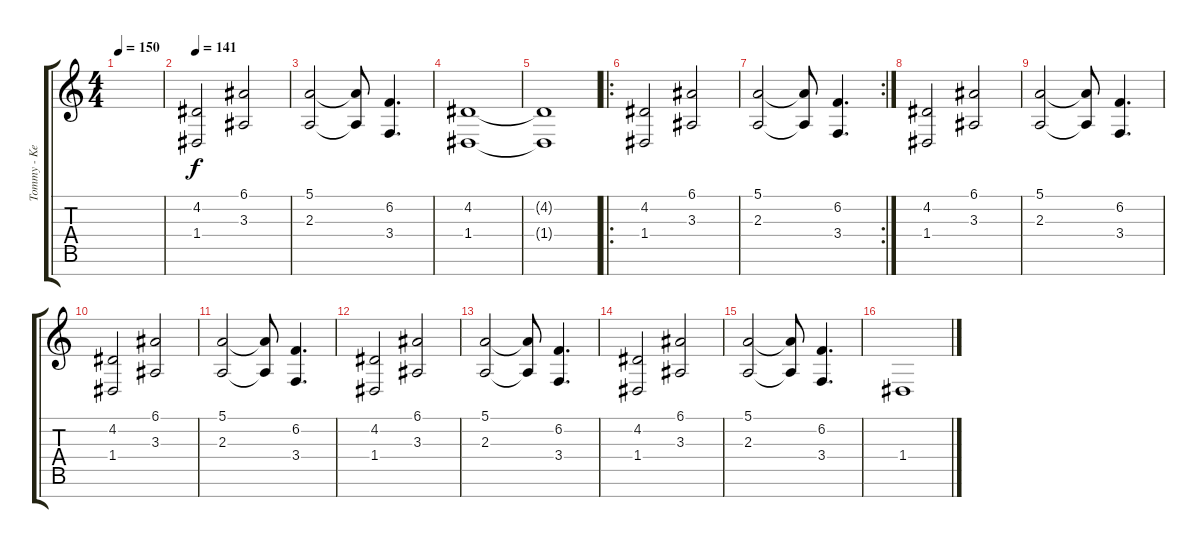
\track ("Tommy - Keyboards" "Tommy - Ke") {instrument stringensemble1}
\staff {score tabs}
\tuning (E4 B3 G3 D3 A2 E2 B1) {hide}
\ts (4 4)
\tempo 150
\clef g2
\ks c
|
\tempo 141
(4.2 1.4).2{dy f} (6.1 3.3).2 |
(5.1 2.3).2 (5.1{t} 2.3{t}).8 (6.2 3.4).4{d} |
(4.2 1.4).1 |
(4.2{t} 1.4{t}).1 |
\ro
(4.2 1.4).2 (6.1 3.3).2 |
\rc 2
(5.1 2.3).2 (5.1{t} 2.3{t}).8 (6.2 3.4).4{d} |
(4.2 1.4).2 (6.1 3.3).2 |
(5.1 2.3).2 (5.1{t} 2.3{t}).8 (6.2 3.4).4{d} |
(4.2 1.4).2 (6.1 3.3).2 |
(5.1 2.3).2 (5.1{t} 2.3{t}).8 (6.2 3.4).4{d} |
(4.2 1.4).2 (6.1 3.3).2 |
(5.1 2.3).2 (5.1{t} 2.3{t}).8 (6.2 3.4).4{d} |
(4.2 1.4).2 (6.1 3.3).2 |
(5.1 2.3).2 (5.1{t} 2.3{t}).8 (6.2 3.4).4{d} |
1.4.1
